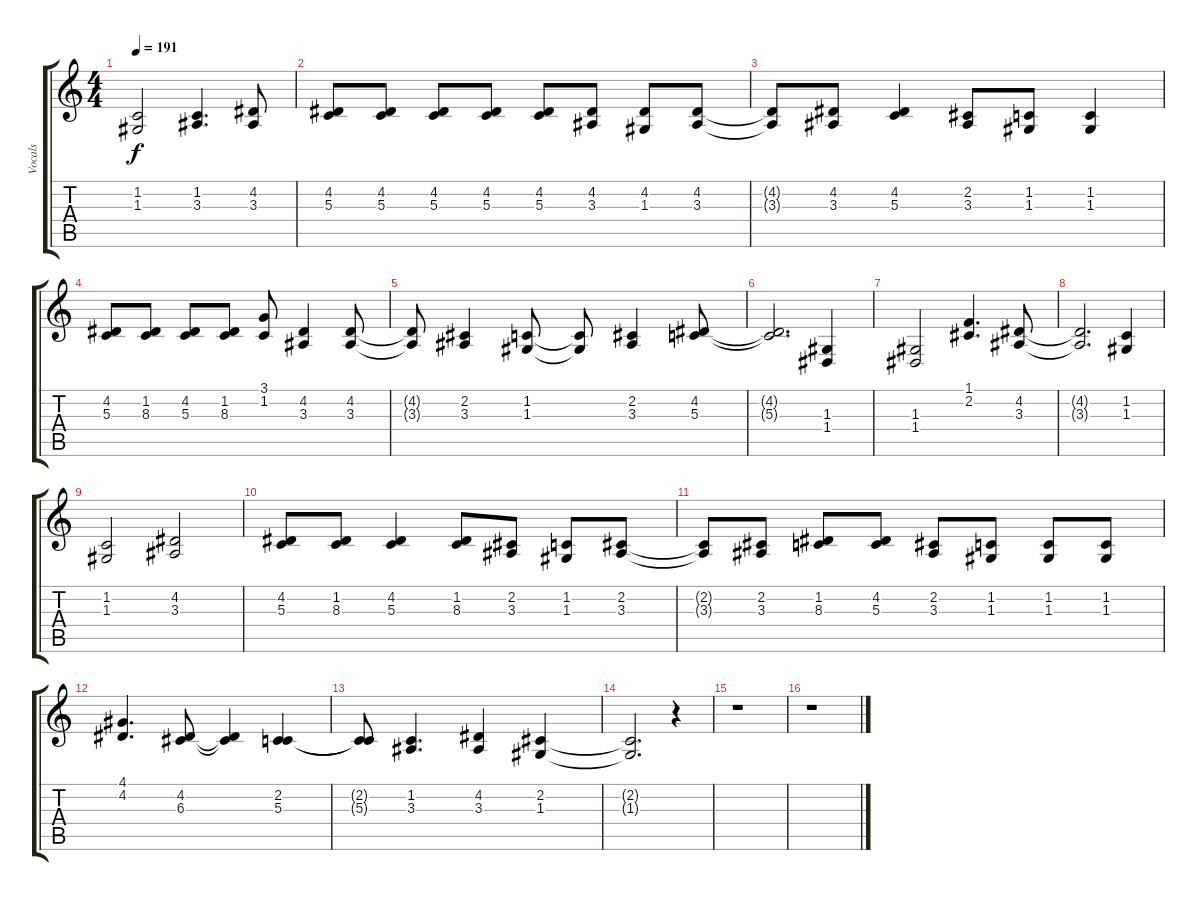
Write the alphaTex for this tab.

\track ("Vocals" "Vocals") {instrument lead6voice}
\staff {score tabs}
\tuning (E4 B3 G3 D3 A2 E2) {hide}
\ts (4 4)
\tempo 191
\clef g2
\ks c
(1.2 1.3).2{dy f} (1.2 3.3).4{d} (4.2 3.3).8 |
(4.2 5.3).8 (4.2 5.3).8 (4.2 5.3).8 (4.2 5.3).8 (4.2 5.3).8 (4.2 3.3).8 (4.2 1.3).8 (4.2 3.3).8 |
(4.2{t} 3.3{t}).8 (4.2 3.3).8 (4.2 5.3).4 (2.2 3.3).8 (1.2 1.3).8 (1.2 1.3).4 |
(4.2 5.3).8 (1.2 8.3).8 (4.2 5.3).8 (1.2 8.3).8 (3.1 1.2).8 (4.2 3.3).4 (4.2 3.3).8 |
(4.2{t} 3.3{t}).8 (2.2 3.3).4 (1.2 1.3).8 (1.2{t} 1.3{t}).8 (2.2 3.3).4 (4.2 5.3).8 |
(4.2{t} 5.3{t}).2{d} (1.3 1.4).4 |
(1.3 1.4).2 (1.1 2.2).4{d} (4.2 3.3).8 |
(4.2{t} 3.3{t}).2{d} (1.2 1.3).4 |
(1.2 1.3).2 (4.2 3.3).2 |
(4.2 5.3).8 (1.2 8.3).8 (4.2 5.3).4 (1.2 8.3).8 (2.2 3.3).8 (1.2 1.3).8 (2.2 3.3).8 |
(2.2{t} 3.3{t}).8 (2.2 3.3).8 (1.2 8.3).8 (4.2 5.3).8 (2.2 3.3).8 (1.2 1.3).8 (1.2 1.3).8 (1.2 1.3).8 |
(4.1 4.2).4{d} (4.2 6.3).8 (4.2{t} 6.3{t}).4 (2.2 5.3).4 |
(2.2{t} 5.3{t}).8 (1.2 3.3).4{d} (4.2 3.3).4 (2.2 1.3).4 |
(2.2{t} 1.3{t}).2{d} r.4 |
r.1 |
r.1
